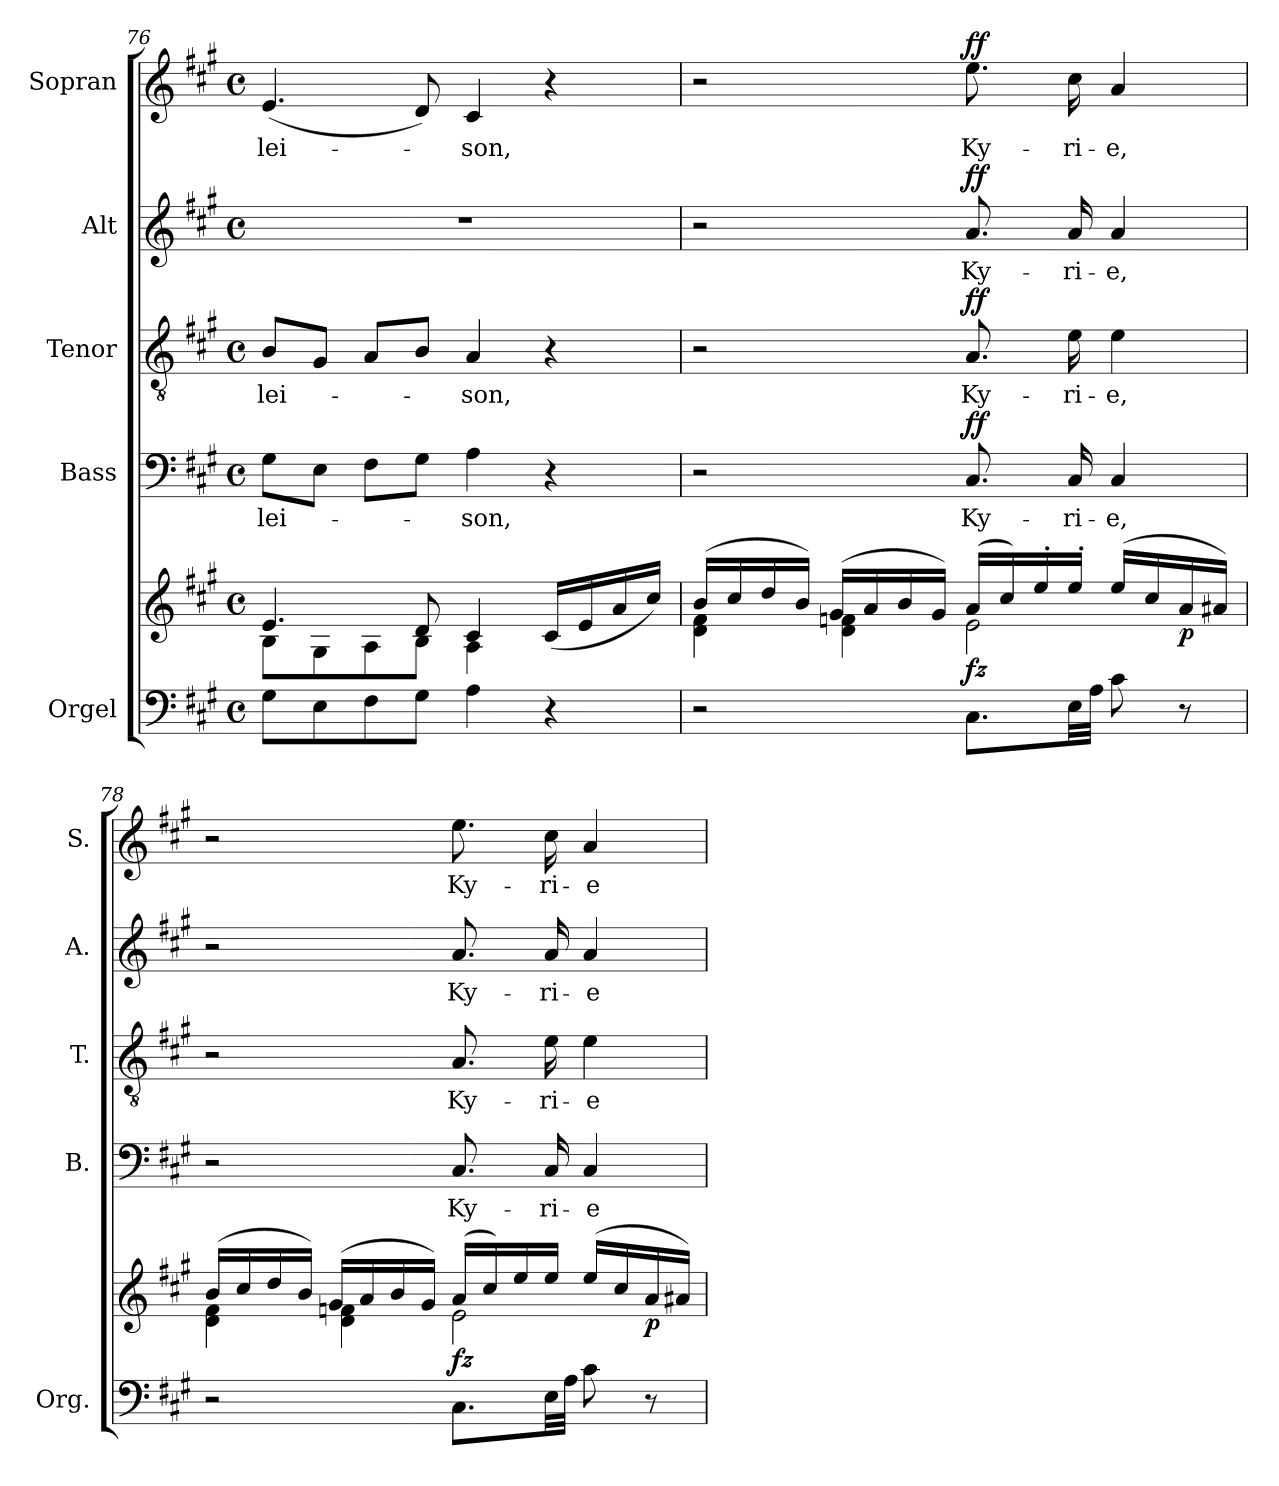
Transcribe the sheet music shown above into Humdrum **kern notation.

**kern	**kern	**dynam	**kern	**text	**dynam	**kern	**text	**dynam	**kern	**text	**dynam	**kern	**text	**dynam
*part5	*part5	*part5	*part4	*part4	*part4	*part3	*part3	*part3	*part2	*part2	*part2	*part1	*part1	*part1
*staff6	*staff5	*staff5/6	*staff4	*staff4	*staff4	*staff3	*staff3	*staff3	*staff2	*staff2	*staff2	*staff1	*staff1	*staff1
*I"Orgel	*	*	*I"Bass	*	*	*I"Tenor	*	*	*I"Alt	*	*	*I"Sopran	*	*
*I'Org.	*	*	*I'B.	*	*	*I'T.	*	*	*I'A.	*	*	*I'S.	*	*
*clefF4	*clefG2	*	*clefF4	*	*	*clefGv2	*	*	*clefG2	*	*	*clefG2	*	*
*k[f#c#g#]	*k[f#c#g#]	*	*k[f#c#g#]	*	*	*k[f#c#g#]	*	*	*k[f#c#g#]	*	*	*k[f#c#g#]	*	*
*A:	*A:	*	*A:	*	*	*A:	*	*	*A:	*	*	*A:	*	*
*M4/4	*M4/4	*	*M4/4	*	*	*M4/4	*	*	*M4/4	*	*	*M4/4	*	*
*met(c)	*met(c)	*	*met(c)	*	*	*met(c)	*	*	*met(c)	*	*	*met(c)	*	*
=76	=76	=76	=76	=76	=76	=76	=76	=76	=76	=76	=76	=76	=76	=76
*	*^	*	*	*	*	*	*	*	*	*	*	*	*	*
!	!	!	!	!	!LO:LY:b	!	!	!LO:LY:b	!	!	!	!	!	!LO:LY:b	!
8G#\L	4.e/	8B\L	.	8G#\L	-lei-	.	8B/L	-lei-	.	1r	.	.	(<4.e/	-lei-	.
8E\	.	8G#\	.	8E\J	.	.	8G#/J	.	.	.	.	.	.	.	.
8F#\	.	8A\	.	8F#\L	.	.	8A/L	.	.	.	.	.	.	.	.
8G#\J	8d/	8B\J	.	8G#\J	.	.	8B/J	.	.	.	.	.	8d/)	.	.
!	!	!	!	!	!LO:LY:b	!	!	!LO:LY:b	!	!	!	!	!	!LO:LY:b	!
4A\	4c#/	4A\	.	4A\	-son,	.	4A/	-son,	.	.	.	.	4c#/	-son,	.
4r	(>16c#/LL	4ryy	.	4r	.	.	4r	.	.	.	.	.	4r	.	.
.	16e/	.	.	.	.	.	.	.	.	.	.	.	.	.	.
.	16a/	.	.	.	.	.	.	.	.	.	.	.	.	.	.
.	16cc#/JJ)	.	.	.	.	.	.	.	.	.	.	.	.	.	.
=77	=77	=77	=77	=77	=77	=77	=77	=77	=77	=77	=77	=77	=77	=77	=77
2r	(>16b/LL	4d\ 4f#\	.	2r	.	.	2r	.	.	2r	.	.	2r	.	.
.	16cc#/	.	.	.	.	.	.	.	.	.	.	.	.	.	.
.	16dd/	.	.	.	.	.	.	.	.	.	.	.	.	.	.
.	16b/JJ)	.	.	.	.	.	.	.	.	.	.	.	.	.	.
.	(>16g#/LL	4d\ 4fn\	.	.	.	.	.	.	.	.	.	.	.	.	.
.	16a/	.	.	.	.	.	.	.	.	.	.	.	.	.	.
.	16b/	.	.	.	.	.	.	.	.	.	.	.	.	.	.
.	16g#/JJ)	.	.	.	.	.	.	.	.	.	.	.	.	.	.
!	!	!	!LO:DY:b	!	!LO:LY:b	!LO:DY:a	!	!LO:LY:b	!LO:DY:a	!	!LO:LY:b	!LO:DY:a	!	!LO:LY:b	!LO:DY:a
8.C#\L	(>16a/LL	2e\	fz	8.C#/	Ky-	ff	8.A/	Ky-	ff	8.a/	Ky-	ff	8.ee\	Ky-	ff
.	16cc#/)	.	.	.	.	.	.	.	.	.	.	.	.	.	.
.	16ee'</	.	.	.	.	.	.	.	.	.	.	.	.	.	.
!	!	!	!	!	!LO:LY:b	!	!	!LO:LY:b	!	!	!LO:LY:b	!	!	!LO:LY:b	!
32E\LL	16ee'</JJ	.	.	16C#/	-ri-	.	16e\	-ri-	.	16a/	-ri-	.	16cc#\	-ri-	.
32A\JJJ	.	.	.	.	.	.	.	.	.	.	.	.	.	.	.
!	!	!	!	!	!LO:LY:b	!	!	!LO:LY:b	!	!	!LO:LY:b	!	!	!LO:LY:b	!
8c#\	(>16ee/LL	.	.	4C#/	-e,	.	4e\	-e,	.	4a/	-e,	.	4a/	-e,	.
.	16cc#/	.	.	.	.	.	.	.	.	.	.	.	.	.	.
!	!	!	!LO:DY:b	!	!	!	!	!	!	!	!	!	!	!	!
8r	16a/	.	p	.	.	.	.	.	.	.	.	.	.	.	.
.	16a#X/JJ)	.	.	.	.	.	.	.	.	.	.	.	.	.	.
!!LO:PB:g=z
=78	=78	=78	=78	=78	=78	=78	=78	=78	=78	=78	=78	=78	=78	=78	=78
2r	(>16b/LL	4d\ 4f#\	.	2r	.	.	2r	.	.	2r	.	.	2r	.	.
.	16cc#/	.	.	.	.	.	.	.	.	.	.	.	.	.	.
.	16dd/	.	.	.	.	.	.	.	.	.	.	.	.	.	.
.	16b/JJ)	.	.	.	.	.	.	.	.	.	.	.	.	.	.
.	(>16g#/LL	4d\ 4fn\	.	.	.	.	.	.	.	.	.	.	.	.	.
.	16a/	.	.	.	.	.	.	.	.	.	.	.	.	.	.
.	16b/	.	.	.	.	.	.	.	.	.	.	.	.	.	.
.	16g#/JJ)	.	.	.	.	.	.	.	.	.	.	.	.	.	.
!	!	!	!LO:DY:b	!	!LO:LY:b	!	!	!LO:LY:b	!	!	!LO:LY:b	!	!	!LO:LY:b	!
8.C#\L	(>16a/LL	2e\	fz	8.C#/	Ky-	.	8.A/	Ky-	.	8.a/	Ky-	.	8.ee\	Ky-	.
.	16cc#/)	.	.	.	.	.	.	.	.	.	.	.	.	.	.
.	16ee/	.	.	.	.	.	.	.	.	.	.	.	.	.	.
!	!	!	!	!	!LO:LY:b	!	!	!LO:LY:b	!	!	!LO:LY:b	!	!	!LO:LY:b	!
32E\LL	16ee/JJ	.	.	16C#/	-ri-	.	16e\	-ri-	.	16a/	-ri-	.	16cc#\	-ri-	.
32A\JJJ	.	.	.	.	.	.	.	.	.	.	.	.	.	.	.
!	!	!	!	!	!LO:LY:b	!	!	!LO:LY:b	!	!	!LO:LY:b	!	!	!LO:LY:b	!
8c#\	(>16ee/LL	.	.	4C#/	-e	.	4e\	-e	.	4a/	-e	.	4a/	-e	.
.	16cc#/	.	.	.	.	.	.	.	.	.	.	.	.	.	.
!	!	!	!LO:DY:b	!	!	!	!	!	!	!	!	!	!	!	!
8r	16a/	.	p	.	.	.	.	.	.	.	.	.	.	.	.
.	16a#X/JJ)	.	.	.	.	.	.	.	.	.	.	.	.	.	.
*	*v	*v	*	*	*	*	*	*	*	*	*	*	*	*	*
=	=	=	=	=	=	=	=	=	=	=	=	=	=	=
*-	*-	*-	*-	*-	*-	*-	*-	*-	*-	*-	*-	*-	*-	*-
